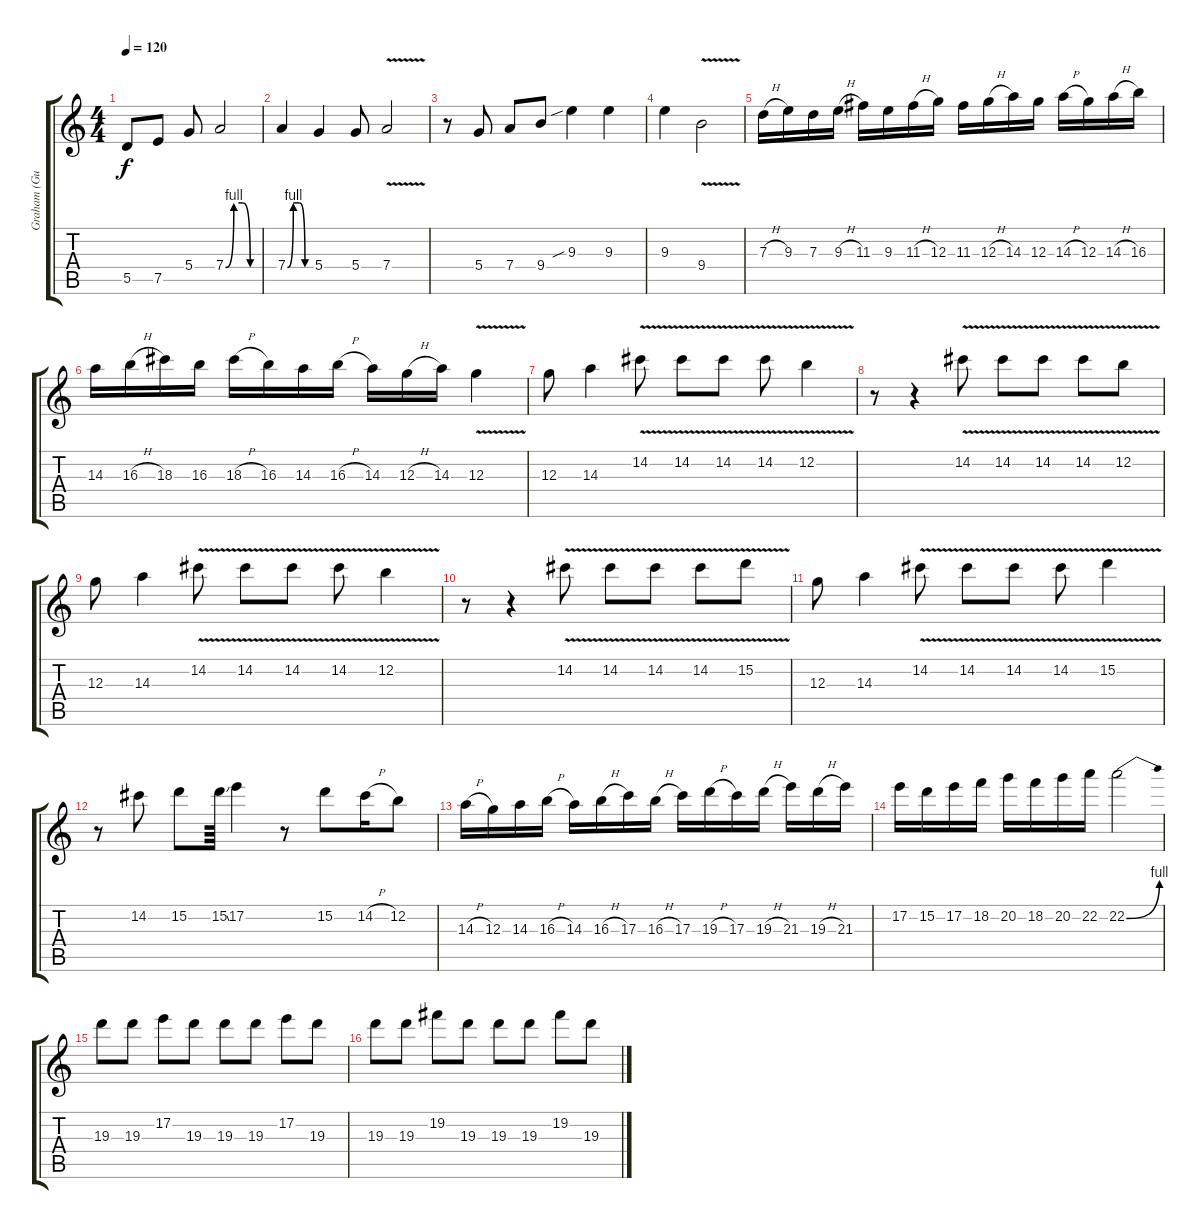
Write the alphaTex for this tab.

\track ("Graham (Guitar)" "Graham (Gu") {instrument overdrivenguitar}
\staff {score tabs}
\tuning (E4 B3 G3 D3 A2 E2) {hide}
\ts (4 4)
\tempo 120
\clef g2
\ks c
5.5.8{dy f} 7.5.8 5.4.8 7.4{be (custom 0 0 15 4 30 4 45 0 60 0)}.2 |
7.4{be (custom 0 0 15 4 30 4 45 0 60 0)}.4 5.4.4 5.4.8 7.4{v}.2 |
r.8 5.4.8 7.4.8 9.4.8 9.3{sib}.4 9.3.4 |
9.3.4 9.4{v}.2 |
7.3{h}.16 9.3.16 7.3.16 9.3{h}.16 11.3.16 9.3.16 11.3{h}.16 12.3.16 11.3.16 12.3{h}.16 14.3.16 12.3.16 14.3{h}.16 12.3.16 14.3{h}.16 16.3.16 |
14.3.16 16.3{h}.16 18.3.16 16.3.16 18.3{h}.16 16.3.16 14.3.16 16.3{h}.16 14.3.16 12.3{h}.16 14.3.16 12.3{v}.4 |
12.3.8 14.3.4 14.2{v}.8 14.2{v}.8 14.2{v}.8 14.2{v}.8 12.2{v}.4 |
r.8 r.4 14.2{v}.8 14.2{v}.8 14.2{v}.8 14.2{v}.8 12.2{v}.8 |
12.3.8 14.3.4 14.2{v}.8 14.2{v}.8 14.2{v}.8 14.2{v}.8 12.2{v}.4 |
r.8 r.4 14.2{v}.8 14.2{v}.8 14.2{v}.8 14.2{v}.8 15.2{v}.8 |
12.3.8 14.3.4 14.2{v}.8 14.2{v}.8 14.2{v}.8 14.2{v}.8 15.2{v}.4 |
r.8 14.2.8 15.2.8 15.2{ss}.64 17.2.4 r.8 15.2.8 14.2{h}.16 12.2.8 |
14.3{h}.16 12.3.16 14.3.16 16.3{h}.16 14.3.16 16.3{h}.16 17.3.16 16.3{h}.16 17.3.16 19.3{h}.16 17.3.16 19.3{h}.16 21.3.16 19.3{h}.16 21.3.16 |
17.2.16 15.2.16 17.2.16 18.2.16 20.2.16 18.2.16 20.2.16 22.2.16 22.2{be (bend 0 0 60 4)}.2 |
19.3.8 19.3.8 17.2.8 19.3.8 19.3.8 19.3.8 17.2.8 19.3.8 |
19.3.8 19.3.8 19.2.8 19.3.8 19.3.8 19.3.8 19.2.8 19.3.8
